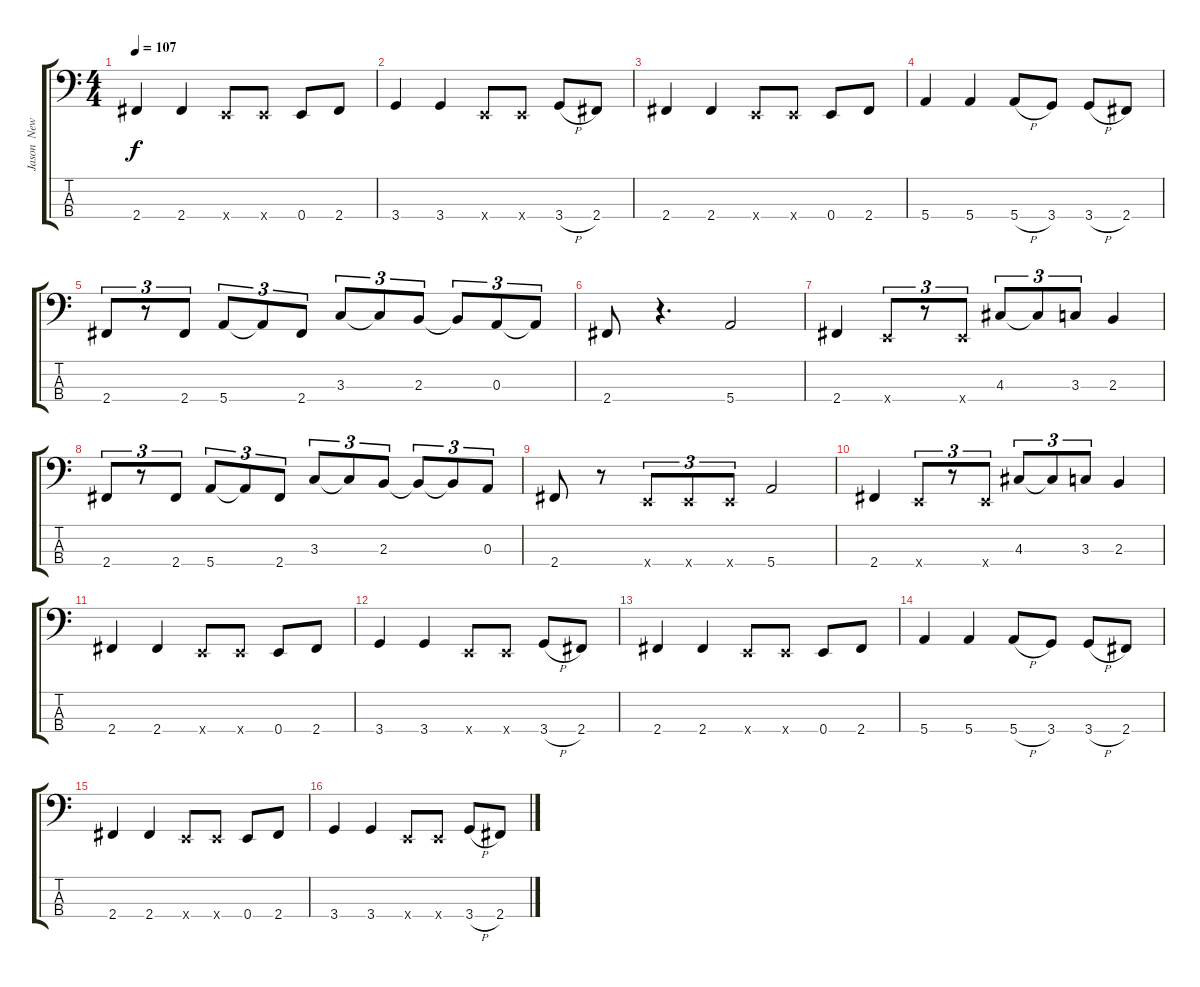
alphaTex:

\track ("Jason  Newsted" "Jason  New") {instrument electricbasspick}
\staff {score tabs}
\tuning (G2 D2 A1 E1) {hide}
\ts (4 4)
\tempo 107
\clef f4
\ks c
2.4.4{dy f} 2.4.4 0.4{x}.8 0.4{x}.8 0.4.8 2.4.8 |
3.4.4 3.4.4 0.4{x}.8 0.4{x}.8 3.4{h}.8 2.4.8 |
2.4.4 2.4.4 0.4{x}.8 0.4{x}.8 0.4.8 2.4.8 |
5.4.4 5.4.4 5.4{h}.8 3.4.8 3.4{h}.8 2.4.8 |
2.4.8{tu (3 2)} r.8{tu (3 2)} 2.4.8{tu (3 2)} 5.4.8{tu (3 2)} 5.4{t}.8{tu (3 2)} 2.4.8{tu (3 2)} 3.3.8{tu (3 2)} 3.3{t}.8{tu (3 2)} 2.3.8{tu (3 2)} 2.3{t}.8{tu (3 2)} 0.3.8{tu (3 2)} 0.3{t}.8{tu (3 2)} |
2.4.8 r.4{d} 5.4.2 |
2.4.4 0.4{x}.8{tu (3 2)} r.8{tu (3 2)} 0.4{x}.8{tu (3 2)} 4.3.8{tu (3 2)} 4.3{t}.8{tu (3 2)} 3.3.8{tu (3 2)} 2.3.4 |
2.4.8{tu (3 2)} r.8{tu (3 2)} 2.4.8{tu (3 2)} 5.4.8{tu (3 2)} 5.4{t}.8{tu (3 2)} 2.4.8{tu (3 2)} 3.3.8{tu (3 2)} 3.3{t}.8{tu (3 2)} 2.3.8{tu (3 2)} 2.3{t}.8{tu (3 2)} 2.3{t}.8{tu (3 2)} 0.3.8{tu (3 2)} |
2.4.8 r.8 0.4{x}.8{tu (3 2)} 0.4{x}.8{tu (3 2)} 0.4{x}.8{tu (3 2)} 5.4.2 |
2.4.4 0.4{x}.8{tu (3 2)} r.8{tu (3 2)} 0.4{x}.8{tu (3 2)} 4.3.8{tu (3 2)} 4.3{t}.8{tu (3 2)} 3.3.8{tu (3 2)} 2.3.4 |
2.4.4 2.4.4 0.4{x}.8 0.4{x}.8 0.4.8 2.4.8 |
3.4.4 3.4.4 0.4{x}.8 0.4{x}.8 3.4{h}.8 2.4.8 |
2.4.4 2.4.4 0.4{x}.8 0.4{x}.8 0.4.8 2.4.8 |
5.4.4 5.4.4 5.4{h}.8 3.4.8 3.4{h}.8 2.4.8 |
2.4.4 2.4.4 0.4{x}.8 0.4{x}.8 0.4.8 2.4.8 |
3.4.4 3.4.4 0.4{x}.8 0.4{x}.8 3.4{h}.8 2.4.8
